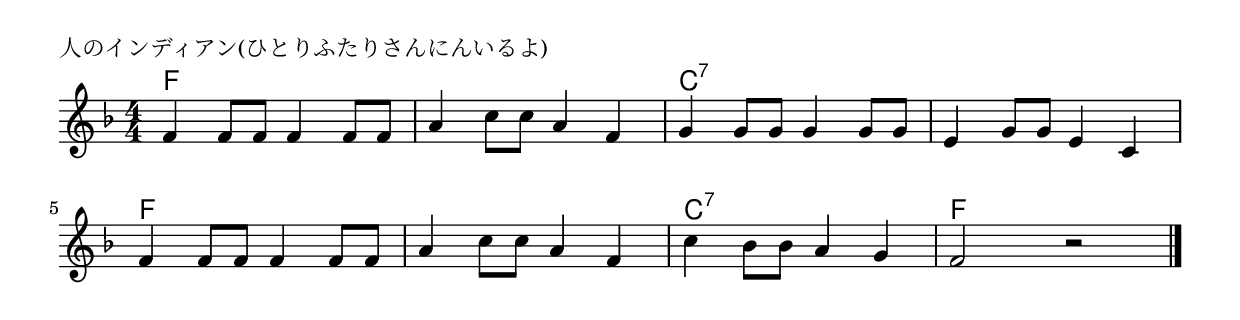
\version "2.18.2"

% 人のインディアン(ひとりふたりさんにんいるよ)

\header {
piece = "人のインディアン(ひとりふたりさんにんいるよ)"
}

melody =
\relative c' {
\key f \major
\time 4/4
\set Score.tempoHideNote = ##t
\tempo 4=100
\numericTimeSignature
%
f4 f8 f f4 f8 f |
a4 c8 c a4 f |

g4 g8 g g4 g8 g |
e4 g8 g e4 c |
f4 f8 f f4 f8 f |

a4 c8 c a4 f |
c' bes8 bes a4 g |
f2 r |

\bar "|."
}
\score {
<<
\chords {
\set noChordSymbol = ""
\set chordChanges=##t
%%
f4 f f f f f f f
c:7 c:7 c:7 c:7 c:7 c:7 c:7 c:7 f f f f
f f f f c:7 c:7 c:7 c:7 f f f f

}
\new Staff {\melody}
>>
\layout {
line-width = #190
indent = 0\mm
}
\midi {}
}